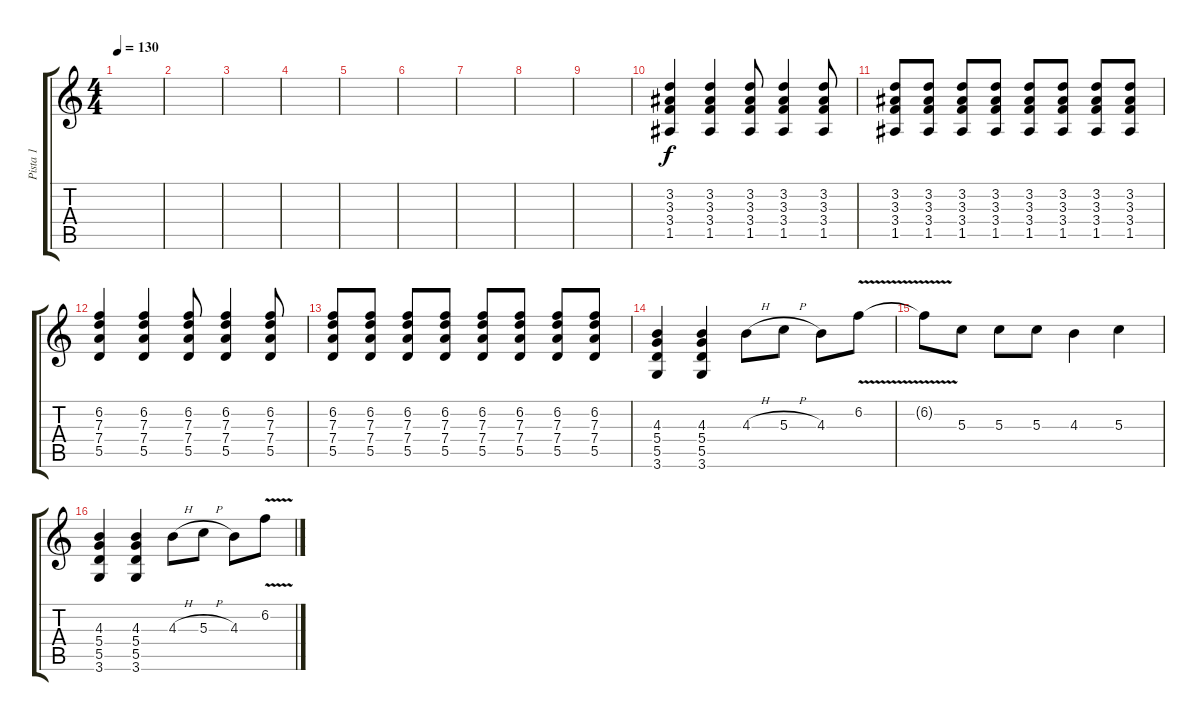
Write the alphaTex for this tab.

\track ("Pista 1" "Pista 1") {instrument distortionguitar}
\staff {score tabs}
\tuning (E4 B3 G3 D3 A2 E2) {hide}
\ts (4 4)
\tempo 130
\clef g2
\ks c
|
|
|
|
|
|
|
|
|
(3.2 3.3 3.4 1.5).4 (3.2 3.3 3.4 1.5).4 (3.2 3.3 3.4 1.5).8 (3.2 3.3 3.4 1.5).4 (3.2 3.3 3.4 1.5).8 |
(3.2 3.3 3.4 1.5).8 (3.2 3.3 3.4 1.5).8 (3.2 3.3 3.4 1.5).8 (3.2 3.3 3.4 1.5).8 (3.2 3.3 3.4 1.5).8 (3.2 3.3 3.4 1.5).8 (3.2 3.3 3.4 1.5).8 (3.2 3.3 3.4 1.5).8 |
(6.2 7.3 7.4 5.5).4 (6.2 7.3 7.4 5.5).4 (6.2 7.3 7.4 5.5).8 (6.2 7.3 7.4 5.5).4 (6.2 7.3 7.4 5.5).8 |
(6.2 7.3 7.4 5.5).8 (6.2 7.3 7.4 5.5).8 (6.2 7.3 7.4 5.5).8 (6.2 7.3 7.4 5.5).8 (6.2 7.3 7.4 5.5).8 (6.2 7.3 7.4 5.5).8 (6.2 7.3 7.4 5.5).8 (6.2 7.3 7.4 5.5).8 |
(4.3 5.4 5.5 3.6).4 (4.3 5.4 5.5 3.6).4 4.3{h}.8 5.3{h}.8 4.3.8 6.2{v}.8 |
6.2{t}.8 5.3.8 5.3.8 5.3.8 4.3.4 5.3.4 |
(4.3 5.4 5.5 3.6).4 (4.3 5.4 5.5 3.6).4 4.3{h}.8 5.3{h}.8 4.3.8 6.2{v}.8
